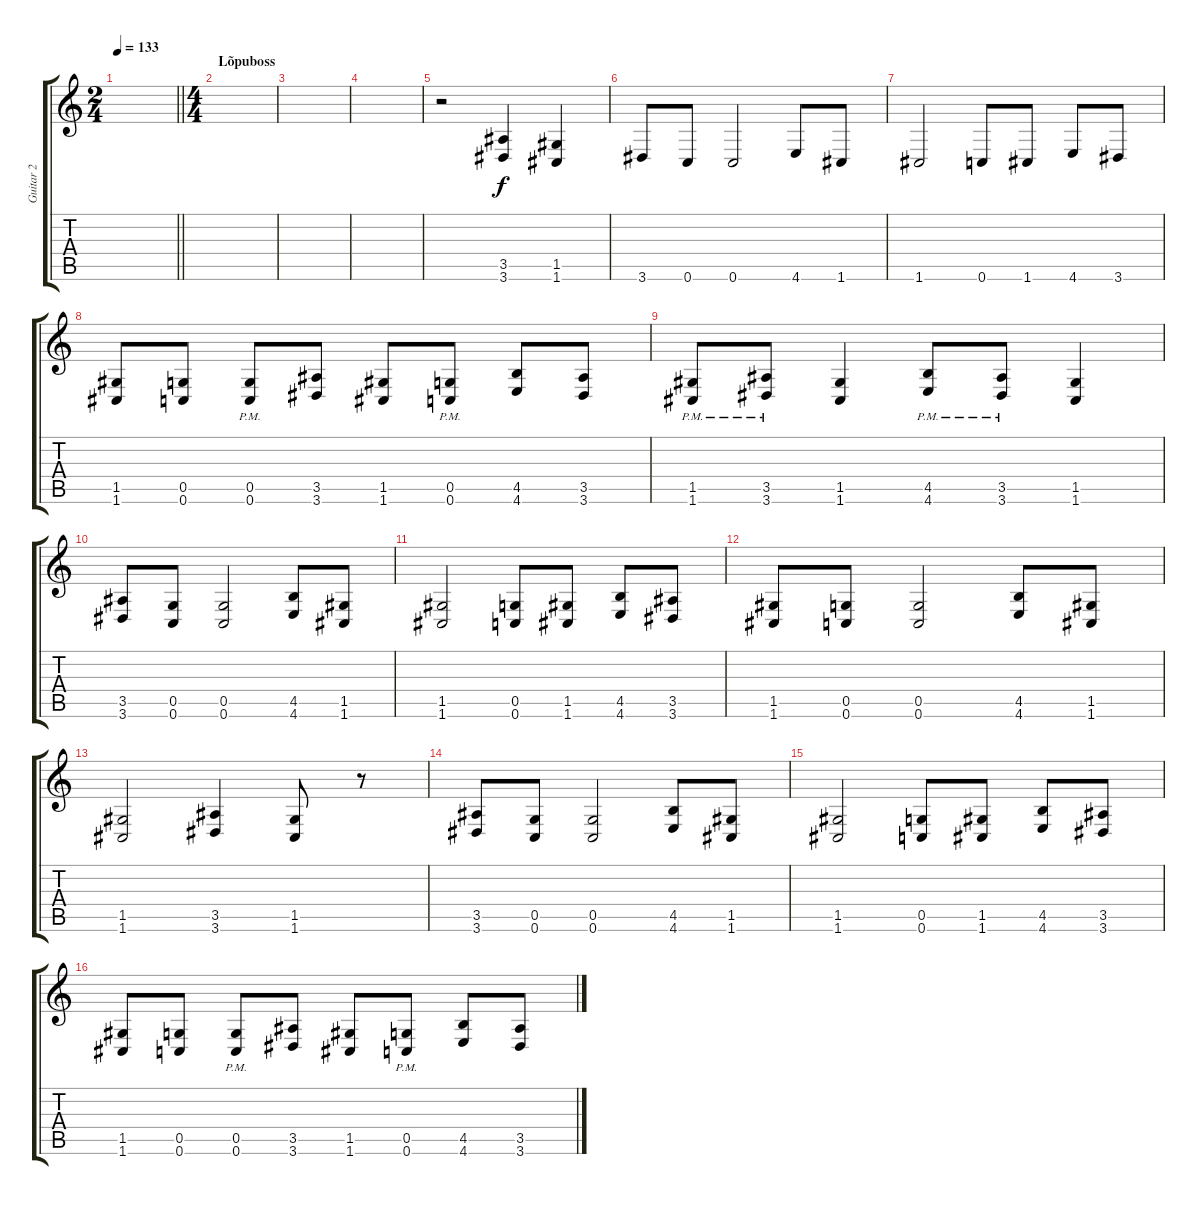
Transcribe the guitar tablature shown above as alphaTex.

\track ("Guitar 2" "Guitar 2") {instrument distortionguitar}
\staff {score tabs}
\tuning (D4 A3 F3 C3 G2 C2) {hide}
\ts (2 4)
\tempo 133
\clef g2
\barLineRight lightlight
\ks c
|
\ts (4 4)
\section ("" "Lõpuboss")
|
|
|
r.2 (3.5 3.6).4 (1.5 1.6).4 |
3.6.8 0.6.8 0.6.2 4.6.8 1.6.8 |
1.6.2 0.6.8 1.6.8 4.6.8 3.6.8 |
(1.5 1.6).8 (0.5 0.6).8 (0.5{pm} 0.6{pm}).8 (3.5 3.6).8 (1.5 1.6).8 (0.5{pm} 0.6{pm}).8 (4.5 4.6).8 (3.5 3.6).8 |
(1.5{pm} 1.6{pm}).8 (3.5{pm} 3.6{pm}).8 (1.5 1.6).4 (4.5{pm} 4.6{pm}).8 (3.5{pm} 3.6{pm}).8 (1.5 1.6).4 |
(3.5 3.6).8 (0.5 0.6).8 (0.5 0.6).2 (4.5 4.6).8 (1.5 1.6).8 |
(1.5 1.6).2 (0.5 0.6).8 (1.5 1.6).8 (4.5 4.6).8 (3.5 3.6).8 |
(1.5 1.6).8 (0.5 0.6).8 (0.5 0.6).2 (4.5 4.6).8 (1.5 1.6).8 |
(1.5 1.6).2 (3.5 3.6).4 (1.5 1.6).8 r.8 |
(3.5 3.6).8 (0.5 0.6).8 (0.5 0.6).2 (4.5 4.6).8 (1.5 1.6).8 |
(1.5 1.6).2 (0.5 0.6).8 (1.5 1.6).8 (4.5 4.6).8 (3.5 3.6).8 |
(1.5 1.6).8 (0.5 0.6).8 (0.5{pm} 0.6{pm}).8 (3.5 3.6).8 (1.5 1.6).8 (0.5{pm} 0.6{pm}).8 (4.5 4.6).8 (3.5 3.6).8
